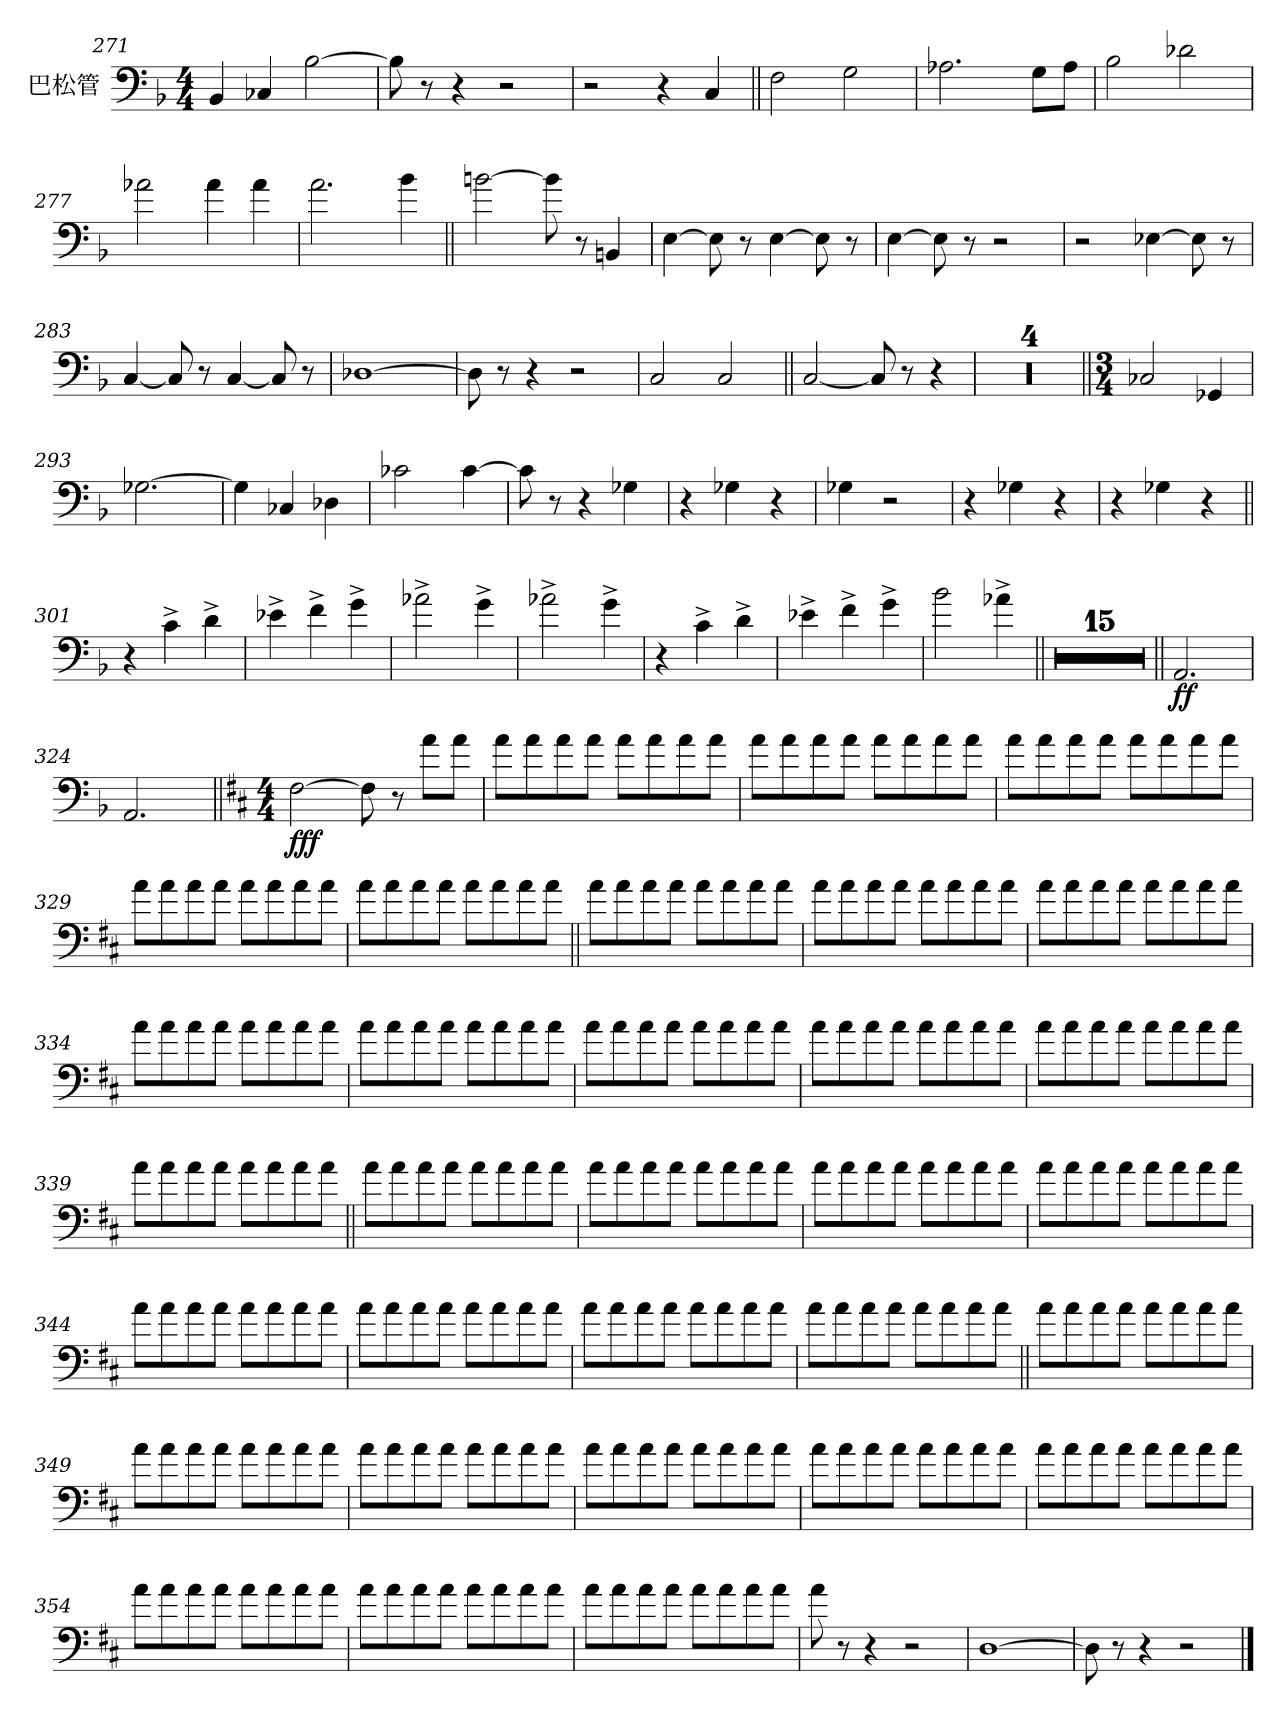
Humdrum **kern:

**kern	**dynam
*part1	*part1
*staff1	*staff1
*I"巴松管	*
*clefF4	*
*k[b-]	*
*M4/4	*
=271	=271
4BB-/	.
4C-X/	.
[2B-\	.
=272	=272
8B-\]	.
8r	.
4r	.
2r	.
=273	=273
2r	.
4r	.
4C/	.
=274||	=274||
2F\	.
2G\	.
=275	=275
2.A-X\	.
8G\L	.
8A-\J	.
=276	=276
2B-\	.
2d-X\	.
=277	=277
2a-X\	.
4a-\	.
4a-\	.
=278	=278
2.a\	.
4b-\	.
=279||	=279||
[2bn\	.
8b\]	.
8r	.
4BBn/	.
!!LO:LB:g=z
=280	=280
[4E\	.
8E\]	.
8r	.
[4E\	.
8E\]	.
8r	.
=281	=281
[4E\	.
8E\]	.
8r	.
2r	.
=282	=282
2r	.
[4E-X\	.
8E-\]	.
8r	.
=283	=283
[4C/	.
8C/]	.
8r	.
[4C/	.
8C/]	.
8r	.
=284	=284
[1D-X	.
=285	=285
8D-\]	.
8r	.
4r	.
2r	.
=286	=286
2C/	.
2C/	.
=287||	=287||
[2C/	.
8C/]	.
8r	.
4r	.
=288	=288
1r	.
=289	=289
1r	.
=290	=290
1r	.
!!LO:LB:g=z
=291	=291
1r	.
=292||	=292||
*M3/4	*
2C-X/	.
4GG-X/	.
=293	=293
[2.G-X\	.
=294	=294
4G-\]	.
4C-X/	.
4D-X\	.
=295	=295
2c-X\	.
[4c-\	.
=296	=296
8c-\]	.
8r	.
4r	.
4G-X\	.
=297	=297
4r	.
4G-X\	.
4r	.
=298	=298
4G-X\	.
2r	.
=299	=299
4r	.
4G-X\	.
4r	.
=300	=300
4r	.
4G-X\	.
4r	.
=301||	=301||
4r	.
4c^\	.
4d^\	.
=302	=302
4e-X^\	.
4f^\	.
4g^\	.
!!LO:LB:g=z
=303	=303
2a-X^\	.
4g^\	.
=304	=304
2a-X^\	.
4g^\	.
=305	=305
4r	.
4c^\	.
4d^\	.
=306	=306
4e-X^\	.
4f^\	.
4g^\	.
=307	=307
2b-\	.
4a-X^\	.
=308||	=308||
2.r	.
=309	=309
2.r	.
=310	=310
2.r	.
=311	=311
2.r	.
=312	=312
2.r	.
=313	=313
2.r	.
=314	=314
2.r	.
=315	=315
2.r	.
=316	=316
2.r	.
=317	=317
2.r	.
=318	=318
2.r	.
!!LO:LB:g=z
=319	=319
2.r	.
=320	=320
2.r	.
=321	=321
2.r	.
=322	=322
2.r	.
=323||	=323||
!	!LO:DY:b
2.AA/	ff
=324	=324
2.AA/	.
=325||	=325||
*k[f#c#]	*
*M4/4	*
!	!LO:DY:b
[2F#\	fff
8F#\]	.
8r	.
8a\L	.
8a\J	.
=326	=326
8a\L	.
8a\	.
8a\	.
8a\J	.
8a\L	.
8a\	.
8a\	.
8a\J	.
=327	=327
8a\L	.
8a\	.
8a\	.
8a\J	.
8a\L	.
8a\	.
8a\	.
8a\J	.
!!LO:LB:g=z
=328	=328
8a\L	.
8a\	.
8a\	.
8a\J	.
8a\L	.
8a\	.
8a\	.
8a\J	.
=329	=329
8a\L	.
8a\	.
8a\	.
8a\J	.
8a\L	.
8a\	.
8a\	.
8a\J	.
=330	=330
8a\L	.
8a\	.
8a\	.
8a\J	.
8a\L	.
8a\	.
8a\	.
8a\J	.
=331||	=331||
8a\L	.
8a\	.
8a\	.
8a\J	.
8a\L	.
8a\	.
8a\	.
8a\J	.
!!LO:PB:g=z
=332	=332
8a\L	.
8a\	.
8a\	.
8a\J	.
8a\L	.
8a\	.
8a\	.
8a\J	.
=333	=333
8a\L	.
8a\	.
8a\	.
8a\J	.
8a\L	.
8a\	.
8a\	.
8a\J	.
=334	=334
8a\L	.
8a\	.
8a\	.
8a\J	.
8a\L	.
8a\	.
8a\	.
8a\J	.
=335	=335
8a\L	.
8a\	.
8a\	.
8a\J	.
8a\L	.
8a\	.
8a\	.
8a\J	.
!!LO:LB:g=z
=336	=336
8a\L	.
8a\	.
8a\	.
8a\J	.
8a\L	.
8a\	.
8a\	.
8a\J	.
=337	=337
8a\L	.
8a\	.
8a\	.
8a\J	.
8a\L	.
8a\	.
8a\	.
8a\J	.
=338	=338
8a\L	.
8a\	.
8a\	.
8a\J	.
8a\L	.
8a\	.
8a\	.
8a\J	.
=339	=339
8a\L	.
8a\	.
8a\	.
8a\J	.
8a\L	.
8a\	.
8a\	.
8a\J	.
!!LO:LB:g=z
=340||	=340||
8a\L	.
8a\	.
8a\	.
8a\J	.
8a\L	.
8a\	.
8a\	.
8a\J	.
=341	=341
8a\L	.
8a\	.
8a\	.
8a\J	.
8a\L	.
8a\	.
8a\	.
8a\J	.
=342	=342
8a\L	.
8a\	.
8a\	.
8a\J	.
8a\L	.
8a\	.
8a\	.
8a\J	.
=343	=343
8a\L	.
8a\	.
8a\	.
8a\J	.
8a\L	.
8a\	.
8a\	.
8a\J	.
!!LO:LB:g=z
=344	=344
8a\L	.
8a\	.
8a\	.
8a\J	.
8a\L	.
8a\	.
8a\	.
8a\J	.
=345	=345
8a\L	.
8a\	.
8a\	.
8a\J	.
8a\L	.
8a\	.
8a\	.
8a\J	.
=346	=346
8a\L	.
8a\	.
8a\	.
8a\J	.
8a\L	.
8a\	.
8a\	.
8a\J	.
=347	=347
8a\L	.
8a\	.
8a\	.
8a\J	.
8a\L	.
8a\	.
8a\	.
8a\J	.
!!LO:LB:g=z
=348||	=348||
8a\L	.
8a\	.
8a\	.
8a\J	.
8a\L	.
8a\	.
8a\	.
8a\J	.
=349	=349
8a\L	.
8a\	.
8a\	.
8a\J	.
8a\L	.
8a\	.
8a\	.
8a\J	.
=350	=350
8a\L	.
8a\	.
8a\	.
8a\J	.
8a\L	.
8a\	.
8a\	.
8a\J	.
=351	=351
8a\L	.
8a\	.
8a\	.
8a\J	.
8a\L	.
8a\	.
8a\	.
8a\J	.
!!LO:LB:g=z
=352	=352
8a\L	.
8a\	.
8a\	.
8a\J	.
8a\L	.
8a\	.
8a\	.
8a\J	.
=353	=353
8a\L	.
8a\	.
8a\	.
8a\J	.
8a\L	.
8a\	.
8a\	.
8a\J	.
=354	=354
8a\L	.
8a\	.
8a\	.
8a\J	.
8a\L	.
8a\	.
8a\	.
8a\J	.
=355	=355
8a\L	.
8a\	.
8a\	.
8a\J	.
8a\L	.
8a\	.
8a\	.
8a\J	.
!!LO:LB:g=z
=356	=356
8a\L	.
8a\	.
8a\	.
8a\J	.
8a\L	.
8a\	.
8a\	.
8a\J	.
=357	=357
8a\	.
8r	.
4r	.
2r	.
=358	=358
[1D	.
=359	=359
8D\]	.
8r	.
4r	.
2r	.
==	==
*-	*-
